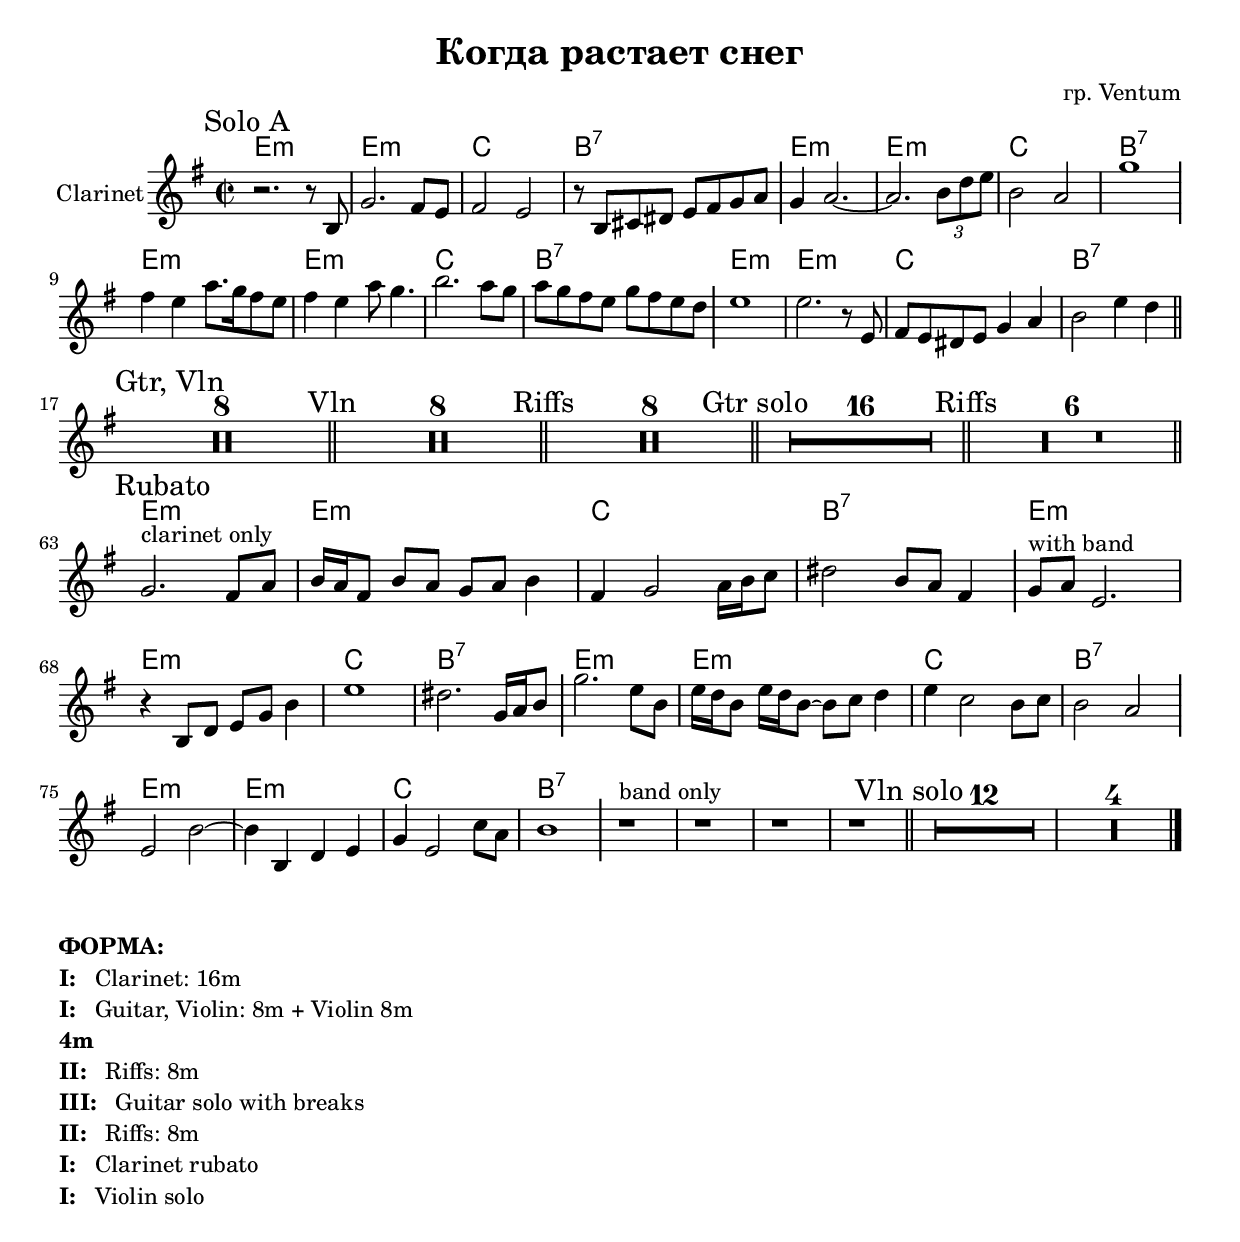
\version "2.18.2"

\header {
  title = "Когда растает снег"
  composer = "гр. Ventum"
}

longBar = #(define-music-function (parser location ) ( ) #{ \once \override Staff.BarLine.bar-extent = #'(-3 . 3) #})

HrmA = \chordmode{d1:m d:m bes a:7}
HrmB = \chordmode{d1:m e bes d:m }
HrmC = \chordmode{d1:m bes c d:m }

%{
PI = {
	\tag #'Harmony { \HrmA \HrmA \HrmA \HrmA}
	\tag #'Clarinet {
		\mark "Solo A"
		\relative c'{r4. b8 g'4. fis16 e | g4. d8 r4 e8 fis | 
		e2. \tuplet 3/2 {fis8 a b} | fis4~ fis16 dis d a bes8 g b gis |
		} \longBar
		\relative c''{r2. \tuplet 3/2{b8 d e} | b1 | s1 s1} \longBar
		s1 s1 s1 s1 \longBar
		s1 s1 s1 s1 \bar "||"
	}
}
%}

PI = {
	\tag #'Harmony { \HrmA \HrmA \HrmA \HrmA}
	\tag #'Clarinet {
		\mark "Solo A"
		% t=0:37
		\relative c'{r2. r8 b8 | g'2. fis8 e |fis2 e | r8 b8 cis dis e fis g a |} \longBar
		% t=0:45
		\relative c''{g4 a2.~ | a2. \tuplet 3/2{ b8 d e} | b2 a | g'1 |}  \longBar
		\relative c''{fis4 e a8. g16 fis8 e | fis4 e a8 g4. | b2. a8 g | a8 g fis8 e g8 fis e8 d| } \longBar
		\relative c''{e1 | e2. r8 } \relative c'{e8 | fis8 e dis e g4 a | b2 e4 d } \bar "||"
	}
}

PII = {
	\tag #'Harmony { s1*8}
	\tag #'Clarinet { \break \mark "Gtr, Vln" R1*8 \bar "||" }
}

PIII = {
	\tag #'Harmony { s1*8}
	\tag #'Clarinet { \mark "Vln" R1*8 \bar "||" }
}

PIV = {
	\tag #'Harmony { s1*8}
	\tag #'Clarinet { \mark "Riffs" R1*8 \bar "||" }
}

PV = {
	\tag #'Harmony { s1*16}
	\tag #'Clarinet { \mark "Gtr solo" R1*16 \bar "||" }
}

PVI = {
	\tag #'Harmony { s1*6}
	\tag #'Clarinet { \mark "Riffs" R1*6 \bar "||" }
}

% PVIIx = {
% 	\tag #'Harmony { \HrmA \HrmA \HrmA \HrmA}
% 	\tag #'Clarinet { 
% 		\break
% 		\mark "Rubato"
% 		% g'1^"clarinet only" b'1 s1 \relative c'{fis4. dis8 e16 cis bes g c a fis a |} \longBar
% 		g'2.^"clarinet only" \relative c'{r16 fis16 g a }| b'1 
% 			%\relative c''{g8 e c a dis c a c |}
% 			\relative c''{g8 e c dis c a4.  |}
% 			\relative c'{r8 bes cis e g a c dis } \longBar
% 		e''1^"with rhythm section..." s1 s1 s1 \longBar
% 		s1 s1 s1 s1 \longBar
% 		s1 s1 s1 s1 \longBar
% 		r1 ^"rhythm section only"
% 		r1 r1 r1 \bar "||"
% 	}
% }

PVII = {
	\tag #'Harmony { \HrmA \HrmA \HrmA \HrmA}
	\tag #'Clarinet { 
		\break
		\mark "Rubato"
		g'2.^"clarinet only" \relative c'{fis8 a | b16 [a fis8] b8 a g a b4 | fis4 g2 a16 b c8 | dis2 b8 a fis4 \longBar }
		\relative c''{g8^"with band" a e2. | r4 b8 d e g b4 | e1 | dis2. g,16 a b8  \longBar}
		\relative c'''{g2. e8 b | e16 [d b8] e16 d b8~ b c d4 | e4 c2 b8 c | b2 a2 \longBar }
		\relative c'{e2 b'~| b4 b, d e | g4 e2 c'8 a | b1 \longBar}
		r1 ^"band only"
		r1 r1 r1 \bar "||"
	}
}

PVIII = {
	\tag #'Harmony { s1*16}
	\tag #'Clarinet { \mark "Vln solo" R1*16 \bar "|." }
}

Music = {
	\PI
	\PII
	\PIII
	\PIV
	\PV
	\PVI
	\PVII
	\PVIII
}

<<
	\new ChordNames{\transpose bes c{
		\keepWithTag #'Harmony \Music
	}}
	\new Staff{ %\transpose bes c'{
		\clef treble 
		\time 2/2
		\key e \minor
		\set Staff.instrumentName = "Clarinet"
		\compressFullBarRests

		\keepWithTag #'Clarinet \Music
		
	} %}
>>

\markup{\column{
	\line{\bold{"ФОРМА:"}}

	\line{\bold{"I:  "} "Clarinet: 16m"}
	\line{\bold{"I:  "} "Guitar, Violin: 8m + Violin 8m"}
	\line{\bold{"4m "}} 
	\line{\bold{"II:  "} "Riffs: 8m"}
	\line{\bold{"III:  "} "Guitar solo with breaks"}
	\line{\bold{"II:  "} "Riffs: 8m"}
	\line{\bold{"I:  "} "Clarinet rubato"}
	\line{\bold{"I:  "} "Violin solo"}
}}
